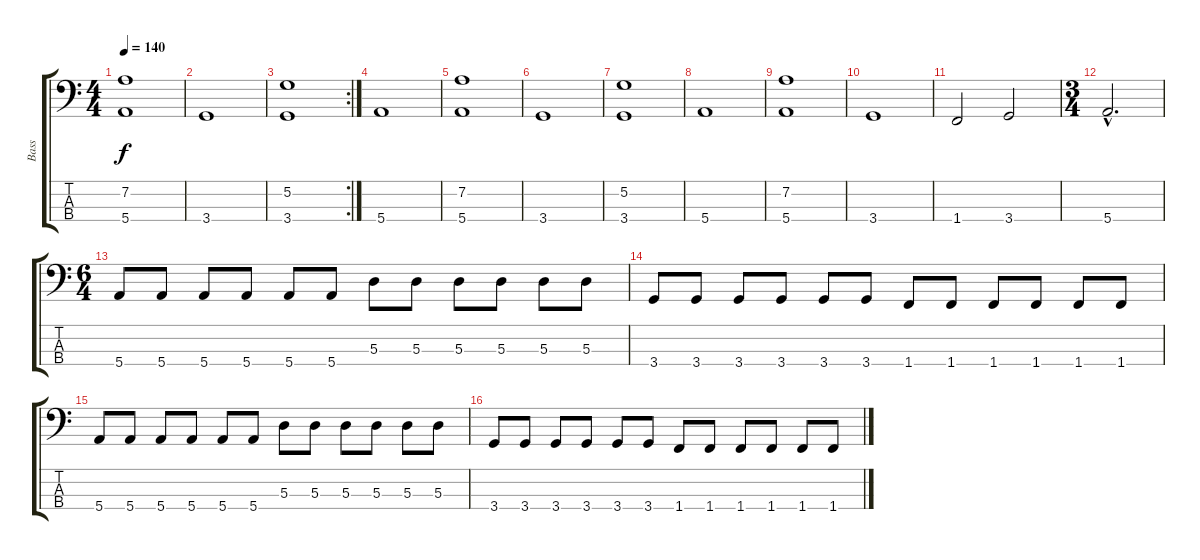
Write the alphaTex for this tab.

\track ("Bass" "Bass") {instrument electricbasspick}
\staff {score tabs}
\tuning (G2 D2 A1 E1) {hide}
\ts (4 4)
\tempo 140
\clef f4
\ks c
(7.2 5.4).1{dy f} |
3.4.1 |
\rc 2
(5.2 3.4).1 |
5.4.1 |
(7.2 5.4).1 |
3.4.1 |
(5.2 3.4).1 |
5.4.1 |
(7.2 5.4).1 |
3.4.1 |
1.4.2 3.4.2 |
\ts (3 4)
5.4{hac}.2{d} |
\ts (6 4)
5.4.8 5.4.8 5.4.8 5.4.8 5.4.8 5.4.8 5.3.8 5.3.8 5.3.8 5.3.8 5.3.8 5.3.8 |
3.4.8 3.4.8 3.4.8 3.4.8 3.4.8 3.4.8 1.4.8 1.4.8 1.4.8 1.4.8 1.4.8 1.4.8 |
5.4.8 5.4.8 5.4.8 5.4.8 5.4.8 5.4.8 5.3.8 5.3.8 5.3.8 5.3.8 5.3.8 5.3.8 |
3.4.8 3.4.8 3.4.8 3.4.8 3.4.8 3.4.8 1.4.8 1.4.8 1.4.8 1.4.8 1.4.8 1.4.8
